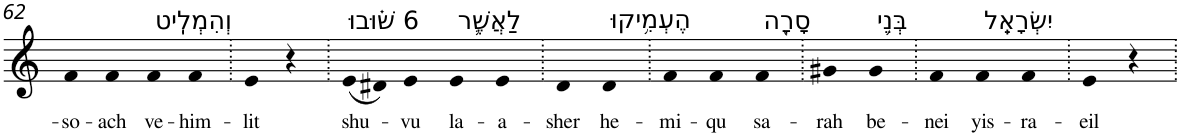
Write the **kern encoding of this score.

**kern	**text
*part1	*part1
*staff1	*staff1
*I"Piano	*
*I'Pno	*
!!LO:PB:g=z
*clefG2	*
*k[]	*
=62	=62
!	!LO:LY:b
4f	-so-
!	!LO:LY:b
4f	-ach
!LO:TX:a:t=וְהִמְלִֽיט	!
!	!LO:LY:b
4f	ve-
!	!LO:LY:b
4f	-him-
=63.	=63.
!	!LO:LY:b
4e	-lit
4r	.
=64.	=64.
!LO:TX:a:t=6 שׁ֗וּבוּ	!
!	!LO:LY:b
(8e	shu-
8d#X)	.
!	!LO:LY:b
4e	-vu
!LO:TX:a:t=לַאֲשֶׁ֛ר	!
!	!LO:LY:b
4e	la-
!	!LO:LY:b
4e	-a-
=65.	=65.
!	!LO:LY:b
4d	-sher
!LO:TX:a:t=הֶעְמִ֥יקוּ	!
!	!LO:LY:b
4d	he-
=66.	=66.
!	!LO:LY:b
4f	-mi-
!	!LO:LY:b
4f	-qu
!LO:TX:a:t=סָרָ֖ה	!
!	!LO:LY:b
4f	sa-
=67.	=67.
!	!LO:LY:b
4g#X	-rah
!LO:TX:a:t=בְּנֵ֥י	!
!	!LO:LY:b
4g#	be-
=68.	=68.
!	!LO:LY:b
4f	-nei
!LO:TX:a:t=יִשְׂרָאֵֽל	!
!	!LO:LY:b
4f	yis-
!	!LO:LY:b
4f	-ra-
=69.	=69.
!	!LO:LY:b
4e	-eil
4r	.
=.	=.
*-	*-
